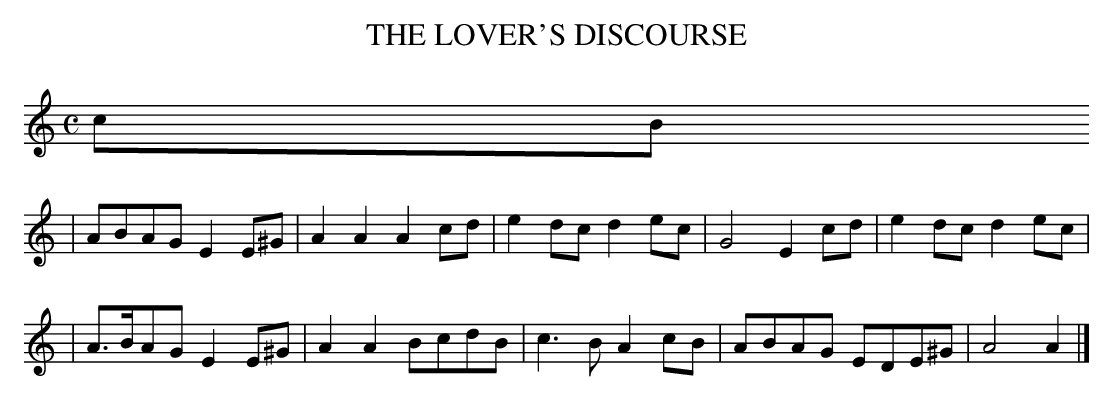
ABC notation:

X:1
T: THE LOVER'S DISCOURSE
M: C
L: 1/8
K: Am
cB
| ABAG E2E^G | A2A2 A2cd | e2dc d2ec | G4 E2cd | e2dc d2ec |
| A>BAG E2E^G | A2A2 BcdB | c3B A2cB | ABAG EDE^G | A4 A2 |]
